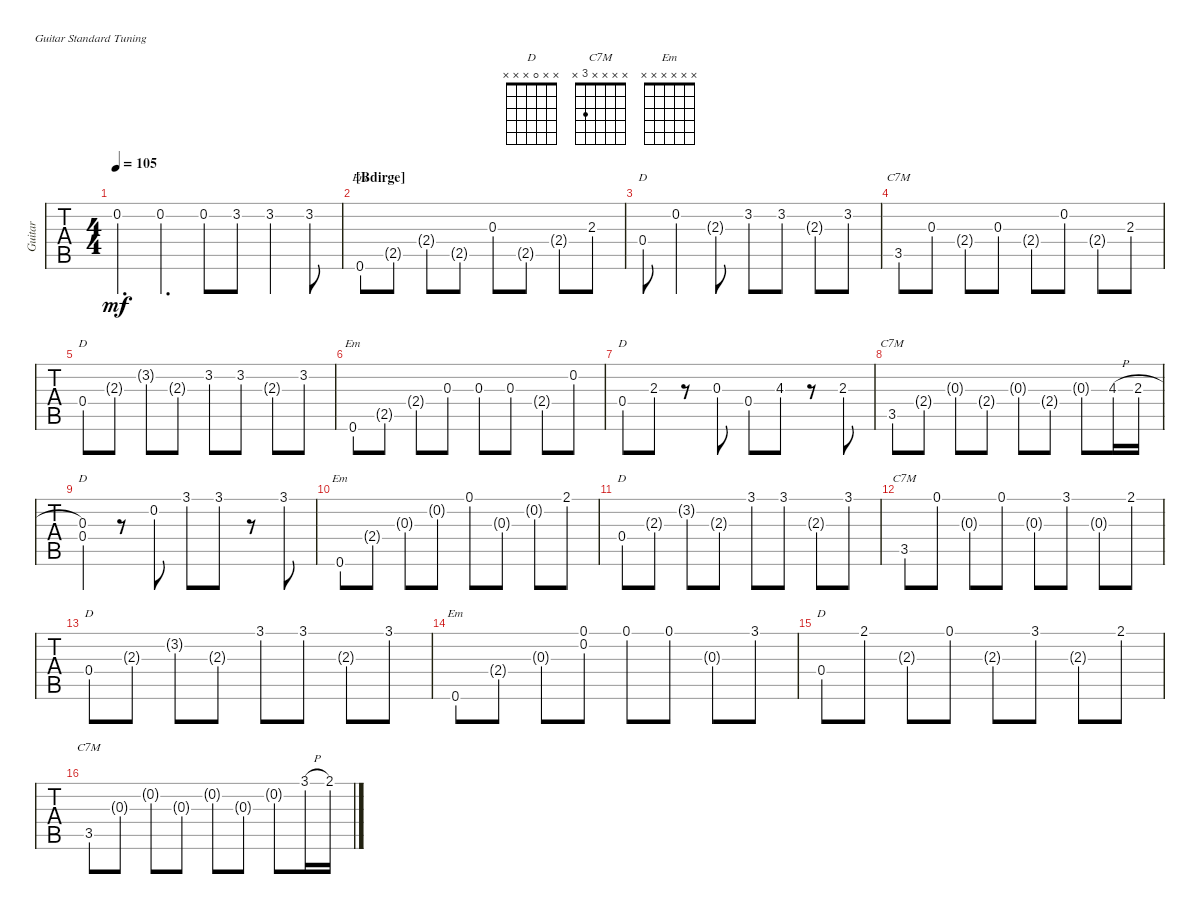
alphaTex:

\bracketExtendMode groupsimilarinstruments
\track ("music.kaminari.info" "Guitar") {instrument acousticguitarsteel}
\staff {tabs}
\tuning (E4 B3 G3 D3 A2 E2)
\chord ("D" x x x x x x)
\chord ("C7M" x x x x x x)
\chord ("D" x x x 0 x x)
\chord ("Em" x x x x x x)
\chord ("D" x x 0 x x x)
\chord ("C7M" x x x x 3 x)
\ts (4 4)
\tempo 105
\clef g2
\ks eminor
0.2{t acc forcenatural}.4{d dy mf} 0.2{acc forcenatural}.4{d} 0.2{acc forcenatural}.8 3.2{acc forcenatural}.8 3.2{acc forcenatural}.4 3.2{acc forcenatural}.8 |
\section ("" "[Bdirge]")
0.6{acc forcenatural}.8{ch "Em"} 2.5{g acc forcenatural}.8 2.4{g acc forcenatural}.8 2.5{g acc forcenatural}.8 0.3{acc forcenatural}.8 2.5{g acc forcenatural}.8 2.4{g acc forcenatural}.8 2.3{acc forcenatural}.8 |
0.4{acc forcenatural}.8{ch "D"} 0.2{acc forcenatural}.4 2.3{g acc forcenatural}.8 3.2{acc forcenatural}.8 3.2{acc forcenatural}.8 2.3{g acc forcenatural}.8 3.2{acc forcenatural}.8 |
3.5{acc forcenatural}.8{ch "C7M"} 0.3{acc forcenatural}.8 2.4{g acc forcenatural}.8 0.3{acc forcenatural}.8 2.4{g acc forcenatural}.8 0.2{acc forcenatural}.8 2.4{g acc forcenatural}.8 2.3{acc forcenatural}.8 |
0.4{acc forcenatural}.8{ch "D"} 2.3{g acc forcenatural}.8 3.2{g acc forcenatural}.8 2.3{g acc forcenatural}.8 3.2{acc forcenatural}.8 3.2{acc forcenatural}.8 2.3{g acc forcenatural}.8 3.2{acc forcenatural}.8 |
0.6{acc forcenatural}.8{ch "Em"} 2.5{g acc forcenatural}.8 2.4{g acc forcenatural}.8 0.3{acc forcenatural}.8 0.3{acc forcenatural}.8 0.3{acc forcenatural}.8 2.4{g acc forcenatural}.8 0.2{acc forcenatural}.8 |
0.4{acc forcenatural}.8{ch "D"} 2.3{acc forcenatural}.8 r.8 0.3{acc forcenatural}.8 0.4{acc forcenatural}.8 4.3{acc forcenatural}.8 r.8 2.3{acc forcenatural}.8 |
3.5{acc forcenatural}.8{ch "C7M"} 2.4{g acc forcenatural}.8 0.3{g acc forcenatural}.8 2.4{g acc forcenatural}.8 0.3{g acc forcenatural}.8 2.4{g acc forcenatural}.8 0.3{g acc forcenatural}.8 4.3{h acc forcenatural}.16 2.3{h acc forcenatural}.16 |
(0.3{acc forcenatural} 0.4{acc forcenatural}).4{ch "D"} r.8 0.2{acc forcenatural}.8 3.1{acc forcenatural}.8 3.1{acc forcenatural}.8 r.8 3.1{acc forcenatural}.8 |
0.6{acc forcenatural}.8{ch "Em"} 2.4{g acc forcenatural}.8 0.3{g acc forcenatural}.8 0.2{g acc forcenatural}.8 0.1{acc forcenatural}.8 0.3{g acc forcenatural}.8 0.2{g acc forcenatural}.8 2.1{acc #}.8 |
0.4{acc forcenatural}.8{ch "D"} 2.3{g acc forcenatural}.8 3.2{g acc forcenatural}.8 2.3{g acc forcenatural}.8 3.1{acc forcenatural}.8 3.1{acc forcenatural}.8 2.3{g acc forcenatural}.8 3.1{acc forcenatural}.8 |
3.5{acc forcenatural}.8{ch "C7M"} 0.1{acc forcenatural}.8 0.3{g acc forcenatural}.8 0.1{acc forcenatural}.8 0.3{g acc forcenatural}.8 3.1{acc forcenatural}.8 0.3{g acc forcenatural}.8 2.1{acc #}.8 |
0.4{acc forcenatural}.8{ch "D"} 2.3{g acc forcenatural}.8 3.2{g acc forcenatural}.8 2.3{g acc forcenatural}.8 3.1{acc forcenatural}.8 3.1{acc forcenatural}.8 2.3{g acc forcenatural}.8 3.1{acc forcenatural}.8 |
0.6{acc forcenatural}.8{ch "Em"} 2.4{g acc forcenatural}.8 0.3{g acc forcenatural}.8 (0.1{acc forcenatural} 0.2{acc forcenatural}).8 0.1{acc forcenatural}.8 0.1{acc forcenatural}.8 0.3{g acc forcenatural}.8 3.1{acc forcenatural}.8 |
0.4{acc forcenatural}.8{ch "D"} 2.1{acc #}.8 2.3{g acc forcenatural}.8 0.1{acc forcenatural}.8 2.3{g acc forcenatural}.8 3.1{acc forcenatural}.8 2.3{g acc forcenatural}.8 2.1{acc #}.8 |
3.5{acc forcenatural}.8{ch "C7M"} 0.3{g acc forcenatural}.8 0.2{g acc forcenatural}.8 0.3{g acc forcenatural}.8 0.2{g acc forcenatural}.8 0.3{g acc forcenatural}.8 0.2{g acc forcenatural}.8 3.1{h acc forcenatural}.16 2.1{h acc #}.16
